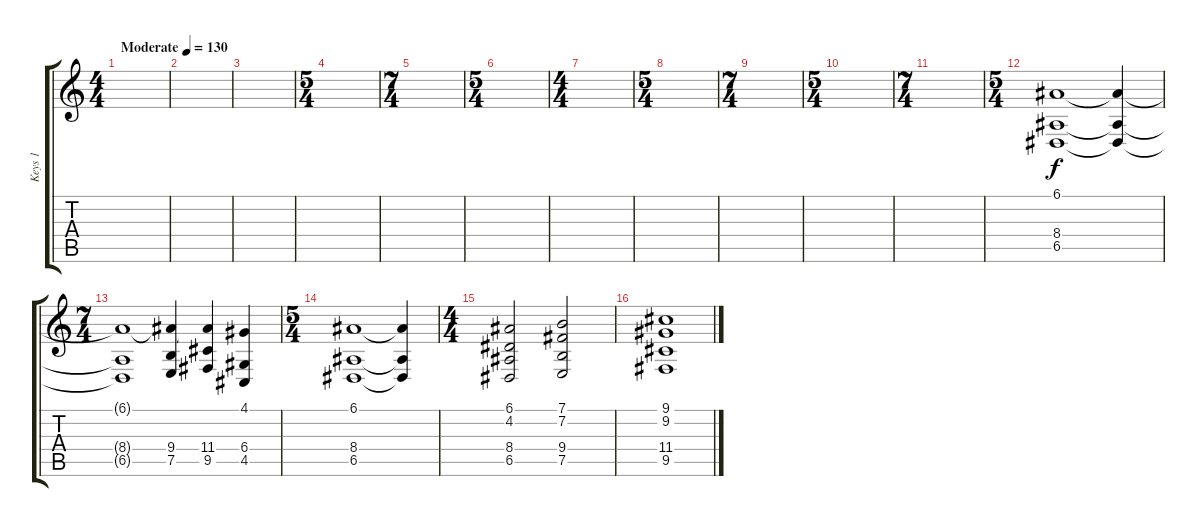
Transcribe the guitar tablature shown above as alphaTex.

\track ("Keys 1" "Keys 1") {instrument stringensemble2}
\staff {score tabs}
\tuning (E4 B3 G3 D3 A2 E2) {hide}
\ts (4 4)
\tempo (130 "Moderate")
\clef g2
\ks c
|
|
|
\ts (5 4)
|
\ts (7 4)
|
\ts (5 4)
|
\ts (4 4)
|
\ts (5 4)
|
\ts (7 4)
|
\ts (5 4)
|
\ts (7 4)
|
\ts (5 4)
(6.1 8.4 6.5).1 (6.1{t} 8.4{t} 6.5{t}).4 |
\ts (7 4)
(6.1{t} 8.4{t} 6.5{t}).1 (6.1{t} 9.4 7.5).4 (6.1{t} 11.4 9.5).4 (4.1 6.4 4.5).4 |
\ts (5 4)
(6.1 8.4 6.5).1 (6.1{t} 8.4{t} 6.5{t}).4 |
\ts (4 4)
(6.1 4.2 8.4 6.5).2 (7.1 7.2 9.4 7.5).2 |
(9.1 9.2 11.4 9.5).1
